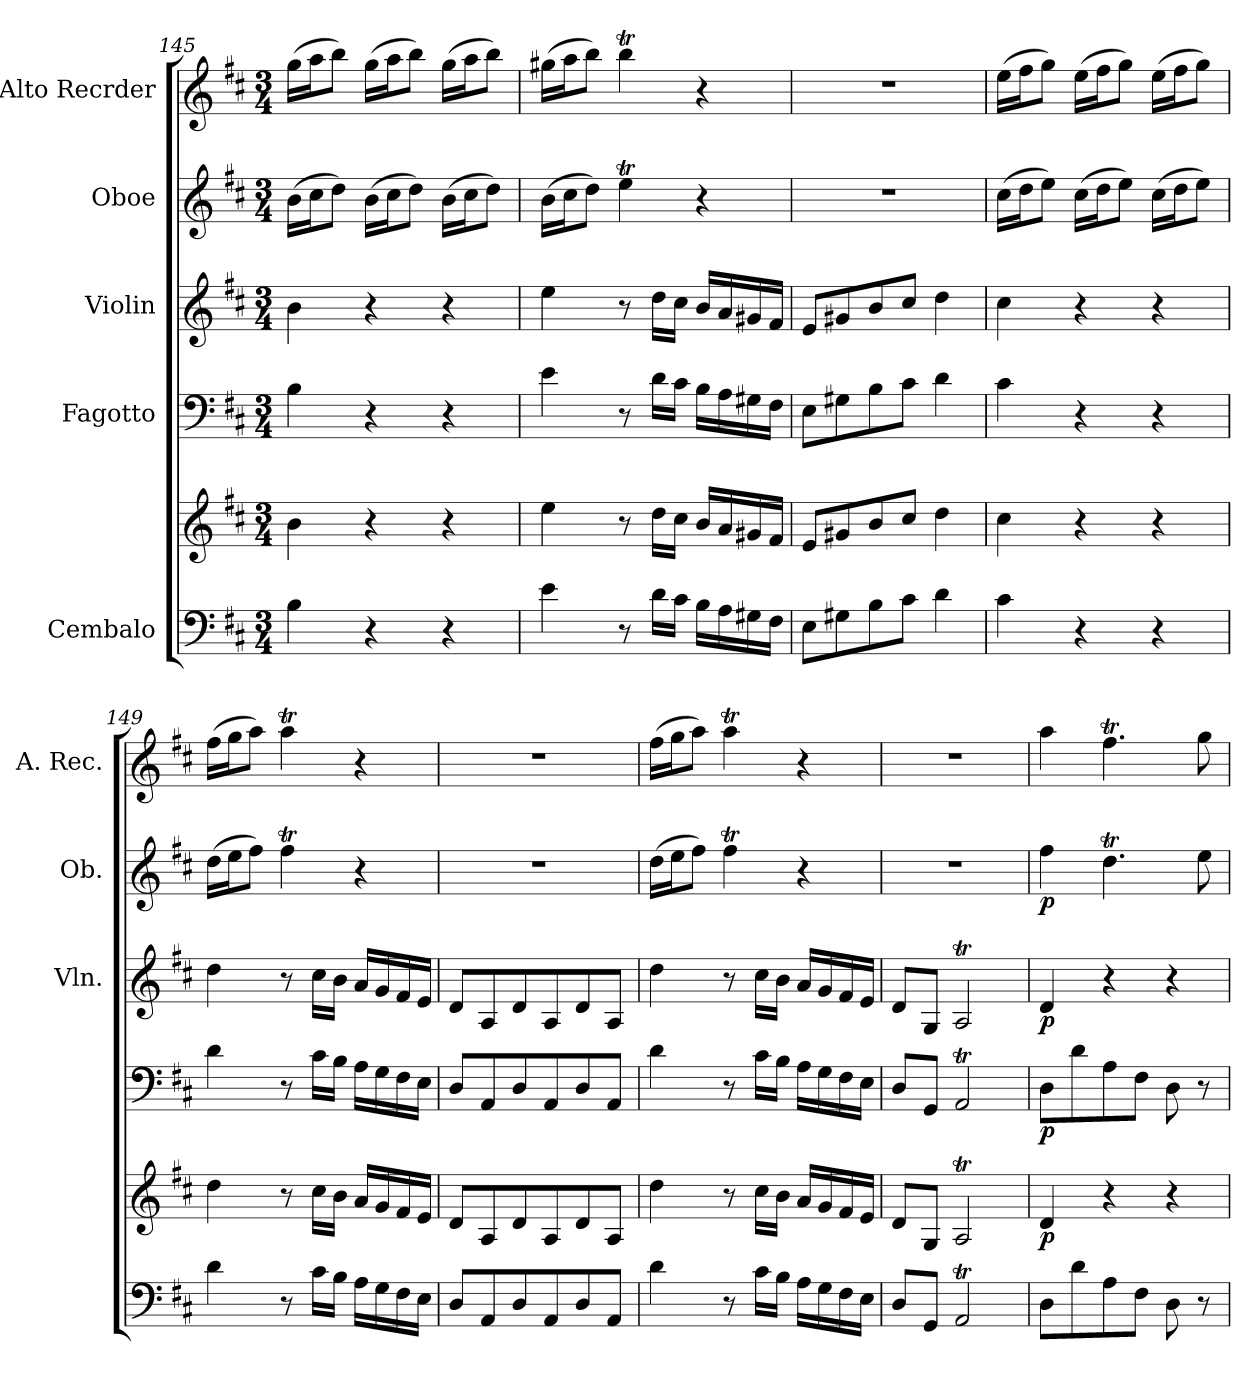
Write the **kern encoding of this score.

**kern	**kern	**dynam	**kern	**dynam	**kern	**dynam	**kern	**dynam	**kern
*part5	*part5	*part5	*part4	*part4	*part3	*part3	*part2	*part2	*part1
*staff6	*staff5	*staff5/6	*staff4	*staff4	*staff3	*staff3	*staff2	*staff2	*staff1
*I"Cembalo	*	*	*I"Fagotto	*	*I"Violin	*	*I"Oboe	*	*I"Alto Recrder
*	*	*	*	*	*I'Vln.	*	*I'Ob.	*	*I'A. Rec.
*clefF4	*clefG2	*	*clefF4	*	*clefG2	*	*clefG2	*	*clefG2
*k[f#c#]	*k[f#c#]	*	*k[f#c#]	*	*k[f#c#]	*	*k[f#c#]	*	*k[f#c#]
*M3/4	*M3/4	*	*M3/4	*	*M3/4	*	*M3/4	*	*M3/4
=145	=145	=145	=145	=145	=145	=145	=145	=145	=145
4B\	4b\	.	4B\	.	4b\	.	(16b\LL	.	(16gg\LL
.	.	.	.	.	.	.	16cc#\J	.	16aa\J
.	.	.	.	.	.	.	8dd\J)	.	8bb\J)
4r	4r	.	4r	.	4r	.	(16b\LL	.	(16gg\LL
.	.	.	.	.	.	.	16cc#\J	.	16aa\J
.	.	.	.	.	.	.	8dd\J)	.	8bb\J)
4r	4r	.	4r	.	4r	.	(16b\LL	.	(16gg\LL
.	.	.	.	.	.	.	16cc#\J	.	16aa\J
.	.	.	.	.	.	.	8dd\J)	.	8bb\J)
=146	=146	=146	=146	=146	=146	=146	=146	=146	=146
4e\	4ee\	.	4e\	.	4ee\	.	(16b\LL	.	(16gg#X\LL
.	.	.	.	.	.	.	16cc#\J	.	16aa\J
.	.	.	.	.	.	.	8dd\J)	.	8bb\J)
8r	8r	.	8r	.	8r	.	4eeT\	.	4bbT\
16d\LL	16dd\LL	.	16d\LL	.	16dd\LL	.	.	.	.
16c#\JJ	16cc#\JJ	.	16c#\JJ	.	16cc#\JJ	.	.	.	.
16B\LL	16b/LL	.	16B\LL	.	16b/LL	.	4r	.	4r
16A\	16a/	.	16A\	.	16a/	.	.	.	.
16G#X\	16g#X/	.	16G#X\	.	16g#X/	.	.	.	.
16F#\JJ	16f#/JJ	.	16F#\JJ	.	16f#/JJ	.	.	.	.
=147	=147	=147	=147	=147	=147	=147	=147	=147	=147
8E\L	8e/L	.	8E\L	.	8e/L	.	2.r	.	2.r
8G#X\	8g#X/	.	8G#X\	.	8g#X/	.	.	.	.
8B\	8b/	.	8B\	.	8b/	.	.	.	.
8c#\J	8cc#/J	.	8c#\J	.	8cc#/J	.	.	.	.
4d\	4dd\	.	4d\	.	4dd\	.	.	.	.
=148	=148	=148	=148	=148	=148	=148	=148	=148	=148
4c#\	4cc#\	.	4c#\	.	4cc#\	.	(16cc#\LL	.	(16ee\LL
.	.	.	.	.	.	.	16dd\J	.	16ff#\J
.	.	.	.	.	.	.	8ee\J)	.	8gg\J)
4r	4r	.	4r	.	4r	.	(16cc#\LL	.	(16ee\LL
.	.	.	.	.	.	.	16dd\J	.	16ff#\J
.	.	.	.	.	.	.	8ee\J)	.	8gg\J)
4r	4r	.	4r	.	4r	.	(16cc#\LL	.	(16ee\LL
.	.	.	.	.	.	.	16dd\J	.	16ff#\J
.	.	.	.	.	.	.	8ee\J)	.	8gg\J)
=149	=149	=149	=149	=149	=149	=149	=149	=149	=149
4d\	4dd\	.	4d\	.	4dd\	.	(16dd\LL	.	(16ff#\LL
.	.	.	.	.	.	.	16ee\J	.	16gg\J
.	.	.	.	.	.	.	8ff#\J)	.	8aa\J)
8r	8r	.	8r	.	8r	.	4ff#t\	.	4aaT\
16c#\LL	16cc#\LL	.	16c#\LL	.	16cc#\LL	.	.	.	.
16B\JJ	16b\JJ	.	16B\JJ	.	16b\JJ	.	.	.	.
16A\LL	16a/LL	.	16A\LL	.	16a/LL	.	4r	.	4r
16G\	16g/	.	16G\	.	16g/	.	.	.	.
16F#\	16f#/	.	16F#\	.	16f#/	.	.	.	.
16E\JJ	16e/JJ	.	16E\JJ	.	16e/JJ	.	.	.	.
=150	=150	=150	=150	=150	=150	=150	=150	=150	=150
8D/L	8d/L	.	8D/L	.	8d/L	.	2.r	.	2.r
8AA/	8A/	.	8AA/	.	8A/	.	.	.	.
8D/	8d/	.	8D/	.	8d/	.	.	.	.
8AA/	8A/	.	8AA/	.	8A/	.	.	.	.
8D/	8d/	.	8D/	.	8d/	.	.	.	.
8AA/J	8A/J	.	8AA/J	.	8A/J	.	.	.	.
!!LO:PB:g=z
=151	=151	=151	=151	=151	=151	=151	=151	=151	=151
4d\	4dd\	.	4d\	.	4dd\	.	(16dd\LL	.	(16ff#\LL
.	.	.	.	.	.	.	16ee\J	.	16gg\J
.	.	.	.	.	.	.	8ff#\J)	.	8aa\J)
8r	8r	.	8r	.	8r	.	4ff#t\	.	4aaT\
16c#\LL	16cc#\LL	.	16c#\LL	.	16cc#\LL	.	.	.	.
16B\JJ	16b\JJ	.	16B\JJ	.	16b\JJ	.	.	.	.
16A\LL	16a/LL	.	16A\LL	.	16a/LL	.	4r	.	4r
16G\	16g/	.	16G\	.	16g/	.	.	.	.
16F#\	16f#/	.	16F#\	.	16f#/	.	.	.	.
16E\JJ	16e/JJ	.	16E\JJ	.	16e/JJ	.	.	.	.
=152	=152	=152	=152	=152	=152	=152	=152	=152	=152
8D/L	8d/L	.	8D/L	.	8d/L	.	2.r	.	2.r
8GG/J	8G/J	.	8GG/J	.	8G/J	.	.	.	.
2AAT/	2AT/	.	2AAT/	.	2AT/	.	.	.	.
=153	=153	=153	=153	=153	=153	=153	=153	=153	=153
!	!	!LO:DY:b	!	!LO:DY:b	!	!LO:DY:b	!	!LO:DY:b	!
8D\L	4d/	p	8D\L	p	4d/	p	4ff#\	p	4aa\
8d\	.	.	8d\	.	.	.	.	.	.
8A\	4r	.	8A\	.	4r	.	4.ddT\	.	4.ff#t\
8F#\J	.	.	8F#\J	.	.	.	.	.	.
8D\	4r	.	8D\	.	4r	.	.	.	.
8r	.	.	8r	.	.	.	8ee\	.	8gg\
=	=	=	=	=	=	=	=	=	=
*-	*-	*-	*-	*-	*-	*-	*-	*-	*-
